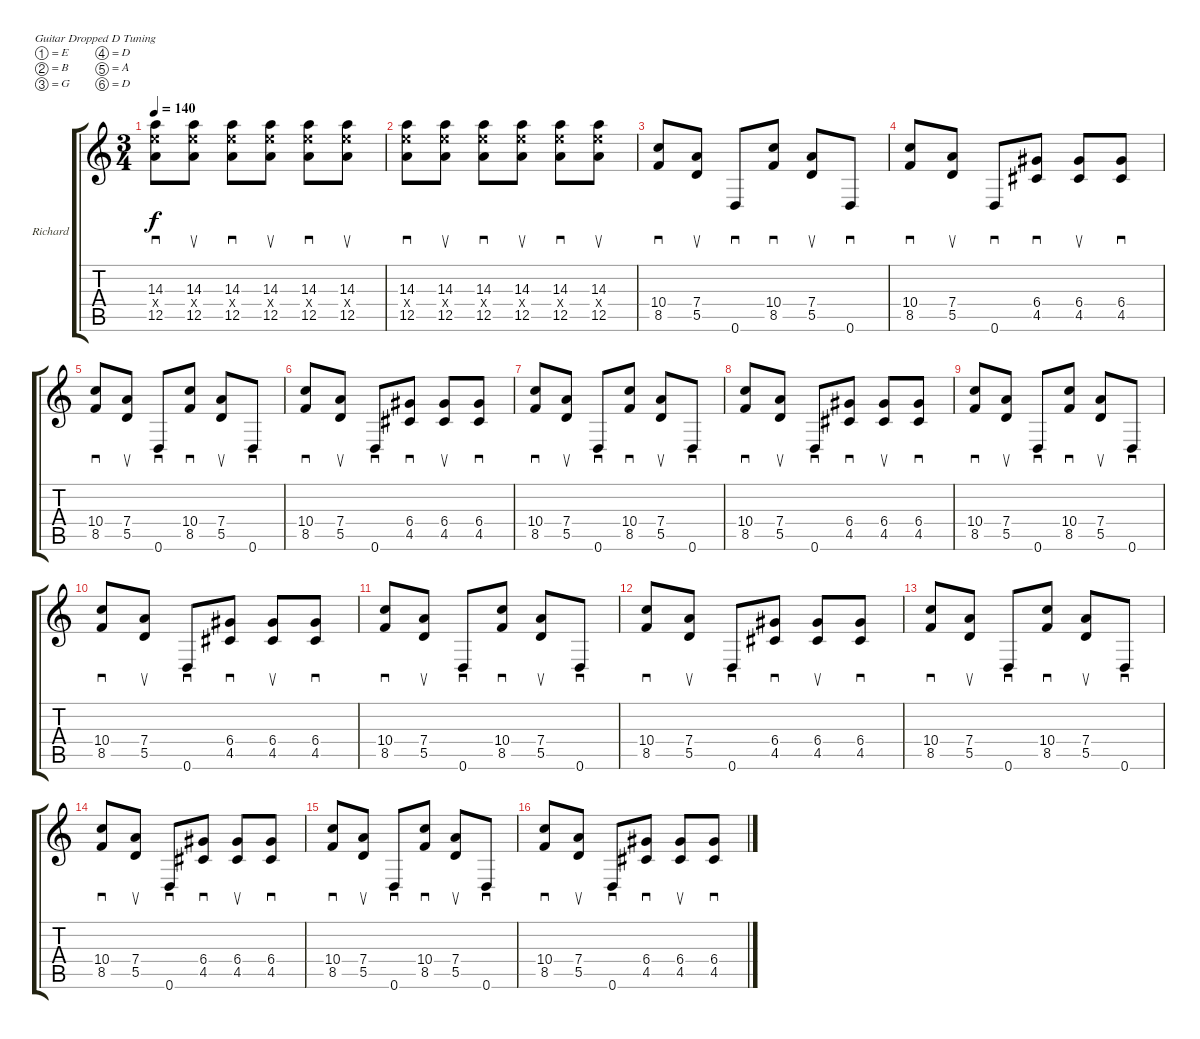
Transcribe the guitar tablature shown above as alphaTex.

\bracketExtendMode groupsimilarinstruments
\firstSystemTrackNameOrientation horizontal
\otherSystemsTrackNameOrientation horizontal
\track ("Richard Z. Kruspe" "Richard") {instrument overdrivenguitar}
\staff {score tabs}
\tuning (E4 B3 G3 D3 A2 D2)
\ts (3 4)
\tempo 140
\clef g2
\ks c
(14.3 14.4{x} 12.5).8{sd dy f} (14.3 14.4{x} 12.5).8{su} (14.3 14.4{x} 12.5).8{sd} (14.3 14.4{x} 12.5).8{su} (14.3 14.4{x} 12.5).8{sd} (14.3 14.4{x} 12.5).8{su} |
(14.3 14.4{x} 12.5).8{sd} (14.3 14.4{x} 12.5).8{su} (14.3 14.4{x} 12.5).8{sd} (14.3 14.4{x} 12.5).8{su} (14.3 14.4{x} 12.5).8{sd} (14.3 14.4{x} 12.5).8{su} |
(10.4 8.5).8{sd} (7.4 5.5).8{su} 0.6.8{sd} (10.4 8.5).8{sd} (7.4 5.5).8{su} 0.6.8{sd} |
(10.4 8.5).8{sd} (7.4 5.5).8{su} 0.6.8{sd} (6.4 4.5).8{sd} (6.4 4.5).8{su} (6.4 4.5).8{sd} |
(10.4 8.5).8{sd} (7.4 5.5).8{su} 0.6.8{sd} (10.4 8.5).8{sd} (7.4 5.5).8{su} 0.6.8{sd} |
(10.4 8.5).8{sd} (7.4 5.5).8{su} 0.6.8{sd} (6.4 4.5).8{sd} (6.4 4.5).8{su} (6.4 4.5).8{sd} |
(10.4 8.5).8{sd} (7.4 5.5).8{su} 0.6.8{sd} (10.4 8.5).8{sd} (7.4 5.5).8{su} 0.6.8{sd} |
(10.4 8.5).8{sd} (7.4 5.5).8{su} 0.6.8{sd} (6.4 4.5).8{sd} (6.4 4.5).8{su} (6.4 4.5).8{sd} |
(10.4 8.5).8{sd} (7.4 5.5).8{su} 0.6.8{sd} (10.4 8.5).8{sd} (7.4 5.5).8{su} 0.6.8{sd} |
(10.4 8.5).8{sd} (7.4 5.5).8{su} 0.6.8{sd} (6.4 4.5).8{sd} (6.4 4.5).8{su} (6.4 4.5).8{sd} |
(10.4 8.5).8{sd} (7.4 5.5).8{su} 0.6.8{sd} (10.4 8.5).8{sd} (7.4 5.5).8{su} 0.6.8{sd} |
(10.4 8.5).8{sd} (7.4 5.5).8{su} 0.6.8{sd} (6.4 4.5).8{sd} (6.4 4.5).8{su} (6.4 4.5).8{sd} |
(10.4 8.5).8{sd} (7.4 5.5).8{su} 0.6.8{sd} (10.4 8.5).8{sd} (7.4 5.5).8{su} 0.6.8{sd} |
(10.4 8.5).8{sd} (7.4 5.5).8{su} 0.6.8{sd} (6.4 4.5).8{sd} (6.4 4.5).8{su} (6.4 4.5).8{sd} |
(10.4 8.5).8{sd} (7.4 5.5).8{su} 0.6.8{sd} (10.4 8.5).8{sd} (7.4 5.5).8{su} 0.6.8{sd} |
(10.4 8.5).8{sd} (7.4 5.5).8{su} 0.6.8{sd} (6.4 4.5).8{sd} (6.4 4.5).8{su} (6.4 4.5).8{sd}
